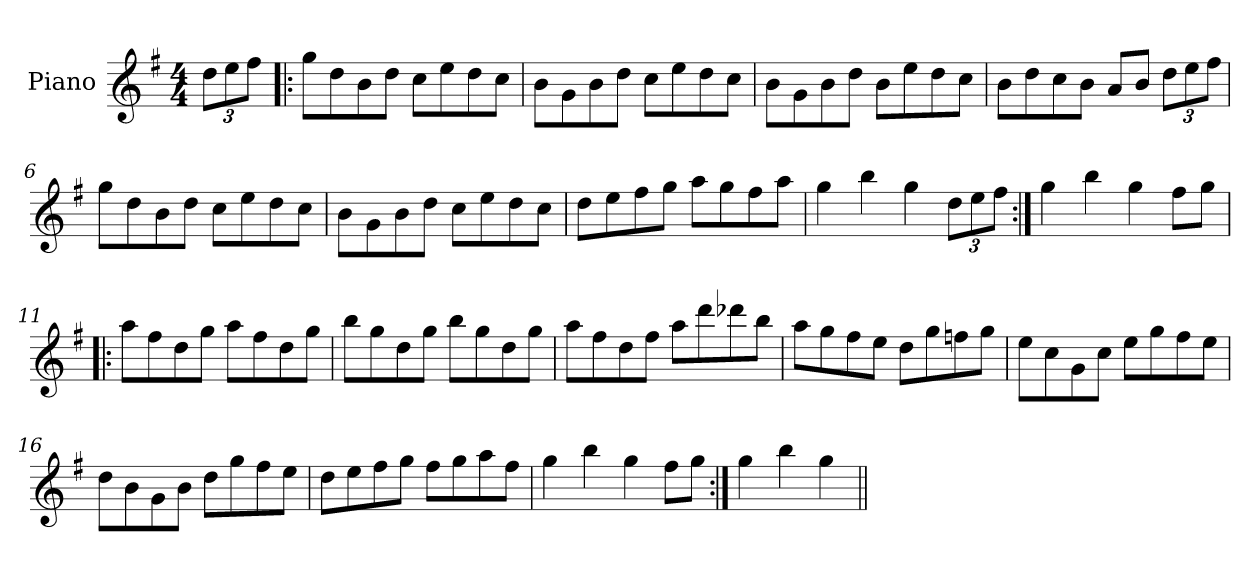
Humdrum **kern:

**kern
*part1
*staff1
*I"Piano
*I'Pno
*clefG2
*k[f#]
*G:
*M4/4
=1
12dd\L
12ee\
12ff#\J
=2!|:
8gg\L
8dd\
8b\
8dd\J
8cc\L
8ee\
8dd\
8cc\J
=3
8b\L
8g\
8b\
8dd\J
8cc\L
8ee\
8dd\
8cc\J
=4
8b\L
8g\
8b\
8dd\J
8b\L
8ee\
8dd\
8cc\J
=5
8b\L
8dd\
8cc\
8b\J
8a/L
8b/J
12dd\L
12ee\
12ff#\J
=6
8gg\L
8dd\
8b\
8dd\J
8cc\L
8ee\
8dd\
8cc\J
=7
8b\L
8g\
8b\
8dd\J
8cc\L
8ee\
8dd\
8cc\J
=8
8dd\L
8ee\
8ff#\
8gg\J
8aa\L
8gg\
8ff#\
8aa\J
=9
4gg\
4bb\
4gg\
12dd\L
12ee\
12ff#\J
=10:|!
4gg\
4bb\
4gg\
8ff#\L
8gg\J
=11!|:
8aa\L
8ff#\
8dd\
8gg\J
8aa\L
8ff#\
8dd\
8gg\J
=12
8bb\L
8gg\
8dd\
8gg\J
8bb\L
8gg\
8dd\
8gg\J
=13
8aa\L
8ff#\
8dd\
8ff#\J
8aa\L
8ddd\
8ddd-X\
8bb\J
=14
8aa\L
8gg\
8ff#\
8ee\J
8dd\L
8gg\
8ffn\
8gg\J
=15
8ee\L
8cc\
8g\
8cc\J
8ee\L
8gg\
8ff#\
8ee\J
=16
8dd\L
8b\
8g\
8b\J
8dd\L
8gg\
8ff#\
8ee\J
=17
8dd\L
8ee\
8ff#\
8gg\J
8ff#\L
8gg\
8aa\
8ff#\J
=18
4gg\
4bb\
4gg\
8ff#\L
8gg\J
=19:|!
4gg\
4bb\
4gg\
=||
*-
